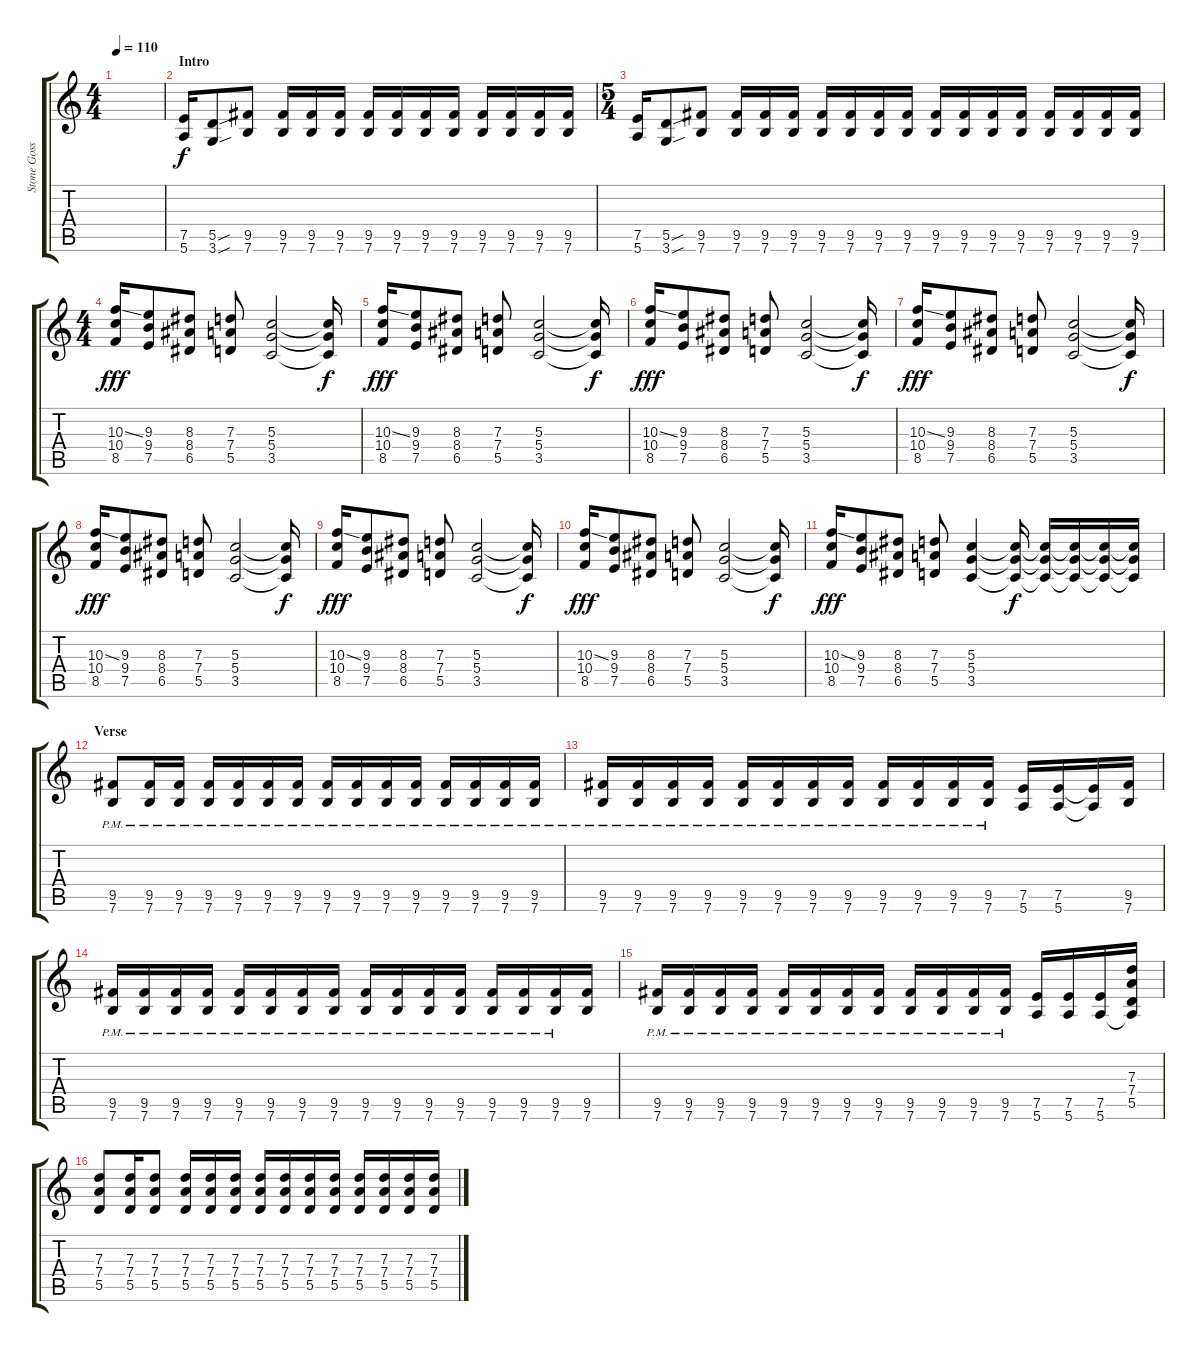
\track ("Stone Gossard" "Stone Goss") {instrument overdrivenguitar}
\staff {score tabs}
\tuning (E4 B3 G3 D3 A2 E2) {hide}
\ts (4 4)
\tempo 110
\clef g2
\ks c
|
\section ("" "Intro")
(7.5 5.6).16 (5.5{sou} 3.6{sou}).8 (9.5 7.6).8 (9.5 7.6).16 (9.5 7.6).16 (9.5 7.6).16 (9.5 7.6).16 (9.5 7.6).16 (9.5 7.6).16 (9.5 7.6).16 (9.5 7.6).16 (9.5 7.6).16 (9.5 7.6).16 (9.5 7.6).16 |
\ts (5 4)
(7.5 5.6).16 (5.5{sou} 3.6{sou}).8 (9.5 7.6).8 (9.5 7.6).16 (9.5 7.6).16 (9.5 7.6).16 (9.5 7.6).16 (9.5 7.6).16 (9.5 7.6).16 (9.5 7.6).16 (9.5 7.6).16 (9.5 7.6).16 (9.5 7.6).16 (9.5 7.6).16 (9.5 7.6).16 (9.5 7.6).16 (9.5 7.6).16 (9.5 7.6).16 |
\ts (4 4)
(10.3{ss} 10.4 8.5).16{dy fff} (9.3 9.4 7.5).8 (8.3 8.4 6.5).8 (7.3 7.4 5.5).8 (5.3 5.4 3.5).2 (5.3{t} 5.4{t} 3.5{t}).16{dy f} |
(10.3{ss} 10.4 8.5).16{dy fff} (9.3 9.4 7.5).8 (8.3 8.4 6.5).8 (7.3 7.4 5.5).8 (5.3 5.4 3.5).2 (5.3{t} 5.4{t} 3.5{t}).16{dy f} |
(10.3{ss} 10.4 8.5).16{dy fff} (9.3 9.4 7.5).8 (8.3 8.4 6.5).8 (7.3 7.4 5.5).8 (5.3 5.4 3.5).2 (5.3{t} 5.4{t} 3.5{t}).16{dy f} |
(10.3{ss} 10.4 8.5).16{dy fff} (9.3 9.4 7.5).8 (8.3 8.4 6.5).8 (7.3 7.4 5.5).8 (5.3 5.4 3.5).2 (5.3{t} 5.4{t} 3.5{t}).16{dy f} |
(10.3{ss} 10.4 8.5).16{dy fff} (9.3 9.4 7.5).8 (8.3 8.4 6.5).8 (7.3 7.4 5.5).8 (5.3 5.4 3.5).2 (5.3{t} 5.4{t} 3.5{t}).16{dy f} |
(10.3{ss} 10.4 8.5).16{dy fff} (9.3 9.4 7.5).8 (8.3 8.4 6.5).8 (7.3 7.4 5.5).8 (5.3 5.4 3.5).2 (5.3{t} 5.4{t} 3.5{t}).16{dy f} |
(10.3{ss} 10.4 8.5).16{dy fff} (9.3 9.4 7.5).8 (8.3 8.4 6.5).8 (7.3 7.4 5.5).8 (5.3 5.4 3.5).2 (5.3{t} 5.4{t} 3.5{t}).16{dy f} |
(10.3{ss} 10.4 8.5).16{dy fff} (9.3 9.4 7.5).8 (8.3 8.4 6.5).8 (7.3 7.4 5.5).8 (5.3 5.4 3.5).4 (5.3{t} 5.4{t} 3.5{t}).16{dy f} (5.3{t} 5.4{t} 3.5{t}).16 (5.3{t} 5.4{t} 3.5{t}).16 (5.3{t} 5.4{t} 3.5{t}).16 (5.3{t} 5.4{t} 3.5{t}).16 |
\section ("" "Verse")
(9.5 7.6{pm}).8 (9.5 7.6{pm}).16 (9.5 7.6{pm}).16 (9.5 7.6{pm}).16 (9.5 7.6{pm}).16 (9.5 7.6{pm}).16 (9.5 7.6{pm}).16 (9.5 7.6{pm}).16 (9.5 7.6{pm}).16 (9.5 7.6{pm}).16 (9.5 7.6{pm}).16 (9.5 7.6{pm}).16 (9.5 7.6{pm}).16 (9.5 7.6{pm}).16 (9.5 7.6{pm}).16 |
(9.5 7.6{pm}).16 (9.5 7.6{pm}).16 (9.5 7.6{pm}).16 (9.5 7.6{pm}).16 (9.5 7.6{pm}).16 (9.5 7.6{pm}).16 (9.5 7.6{pm}).16 (9.5 7.6{pm}).16 (9.5 7.6{pm}).16 (9.5 7.6{pm}).16 (9.5 7.6{pm}).16 (9.5{pm} 7.6).16 (7.5 5.6).16 (7.5 5.6).16 (7.5{t} 5.6{t}).16 (9.5 7.6).16 |
(9.5 7.6{pm}).16 (9.5 7.6{pm}).16 (9.5 7.6{pm}).16 (9.5 7.6{pm}).16 (9.5 7.6{pm}).16 (9.5 7.6{pm}).16 (9.5 7.6{pm}).16 (9.5 7.6{pm}).16 (9.5 7.6{pm}).16 (9.5 7.6{pm}).16 (9.5 7.6{pm}).16 (9.5 7.6{pm}).16 (9.5 7.6{pm}).16 (9.5 7.6{pm}).16 (9.5 7.6{pm}).16 (9.5 7.6).16 |
(9.5 7.6{pm}).16 (9.5 7.6{pm}).16 (9.5 7.6{pm}).16 (9.5 7.6{pm}).16 (9.5 7.6{pm}).16 (9.5 7.6{pm}).16 (9.5 7.6{pm}).16 (9.5 7.6{pm}).16 (9.5 7.6{pm}).16 (9.5 7.6{pm}).16 (9.5 7.6{pm}).16 (9.5{pm} 7.6).16 (7.5 5.6).16 (7.5 5.6).16 (7.5 5.6).16 (7.3 7.4 5.5 5.6{t}).16 |
(7.3 7.4 5.5).8 (7.3 7.4 5.5).16 (7.3 7.4 5.5).8 (7.3 7.4 5.5).16 (7.3 7.4 5.5).16 (7.3 7.4 5.5).16 (7.3 7.4 5.5).16 (7.3 7.4 5.5).16 (7.3 7.4 5.5).16 (7.3 7.4 5.5).16 (7.3 7.4 5.5).16 (7.3 7.4 5.5).16 (7.3 7.4 5.5).16 (7.3 7.4 5.5).16
